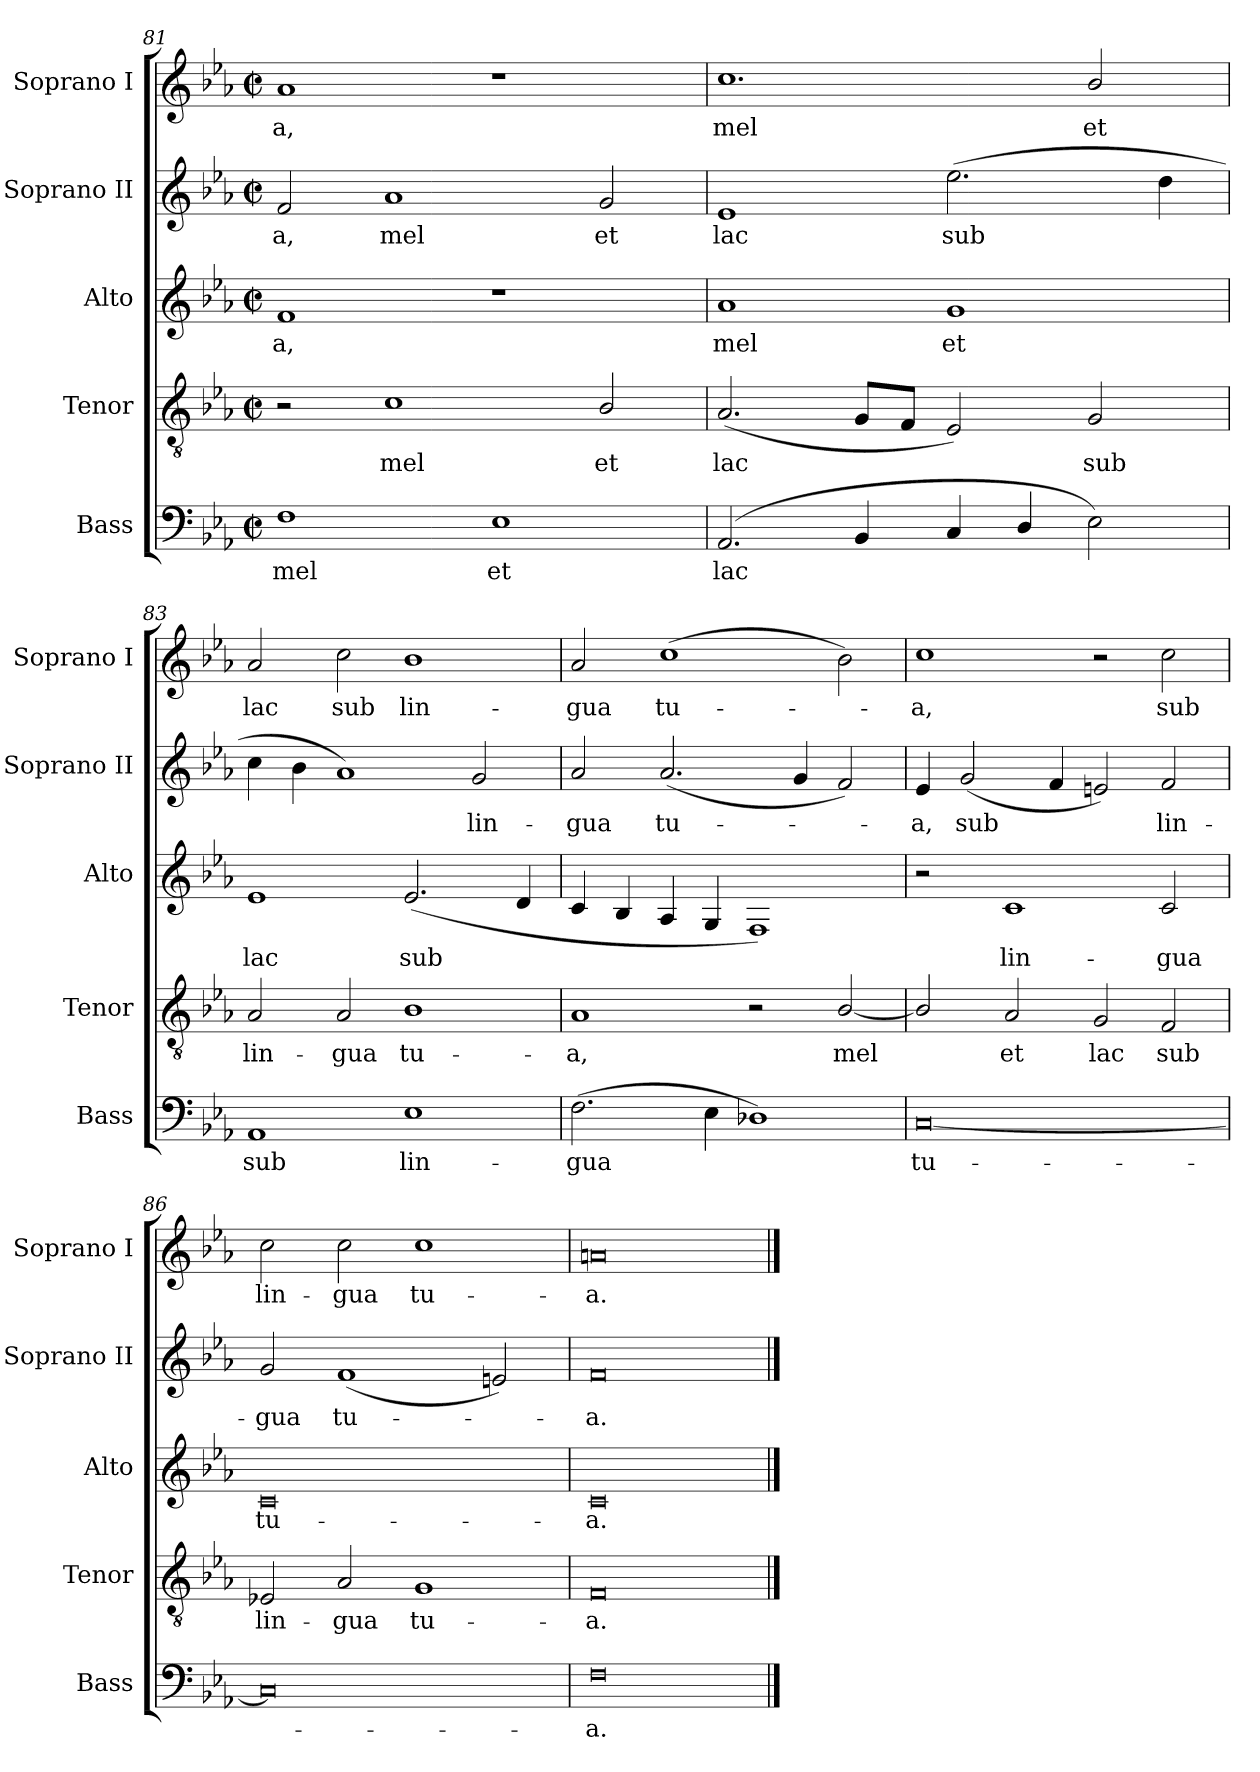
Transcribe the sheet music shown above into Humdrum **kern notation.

**kern	**text	**kern	**text	**kern	**text	**kern	**text	**kern	**text
*part5	*part5	*part4	*part4	*part3	*part3	*part2	*part2	*part1	*part1
*staff5	*staff5	*staff4	*staff4	*staff3	*staff3	*staff2	*staff2	*staff1	*staff1
*I"Bass	*	*I"Tenor	*	*I"Alto	*	*I"Soprano II	*	*I"Soprano I	*
*I'Bass	*	*I'Tenor	*	*I'Alto	*	*I'Soprano II	*	*I'Soprano I	*
!!LO:LB:g=z
*clefF4	*	*clefGv2	*	*clefG2	*	*clefG2	*	*clefG2	*
*k[b-e-a-]	*	*k[b-e-a-]	*	*k[b-e-a-]	*	*k[b-e-a-]	*	*k[b-e-a-]	*
*E-:	*	*E-:	*	*E-:	*	*E-:	*	*E-:	*
*M4/2	*	*M4/2	*	*M4/2	*	*M4/2	*	*M4/2	*
*met(c|)	*	*met(c|)	*	*met(c|)	*	*met(c|)	*	*met(c|)	*
=81	=81	=81	=81	=81	=81	=81	=81	=81	=81
!	!LO:LY:b	!	!	!	!LO:LY:b	!	!LO:LY:b	!	!LO:LY:b
1F	mel	2r	.	1f	-a,	2f	-a,	1a-	-a,
!	!	!	!LO:LY:b	!	!	!	!LO:LY:b	!	!
.	.	1c	mel	.	.	1a-	mel	.	.
!	!LO:LY:b	!	!	!	!	!	!	!	!
1E-	et	.	.	1r	.	.	.	1r	.
!	!	!	!LO:LY:b	!	!	!	!LO:LY:b	!	!
.	.	2B-/	et	.	.	2g	et	.	.
=82	=82	=82	=82	=82	=82	=82	=82	=82	=82
!	!LO:LY:b	!	!LO:LY:b	!	!LO:LY:b	!	!LO:LY:b	!	!LO:LY:b
(<2.AA-	lac	(<2.A-	lac	1a-	mel	1e-	lac	1.cc	mel
4BB-	.	8GL	.	.	.	.	.	.	.
.	.	8FJ	.	.	.	.	.	.	.
!	!	!	!	!	!LO:LY:b	!	!LO:LY:b	!	!
4C	.	2E-)	.	1g	et	(>2.ee-	sub	.	.
4D/	.	.	.	.	.	.	.	.	.
!	!	!	!LO:LY:b	!	!	!	!	!	!LO:LY:b
2E-)	.	2G	sub	.	.	.	.	2b-/	et
.	.	.	.	.	.	4dd	.	.	.
=83	=83	=83	=83	=83	=83	=83	=83	=83	=83
!	!LO:LY:b	!	!LO:LY:b	!	!LO:LY:b	!	!	!	!LO:LY:b
1AA-	sub	2A-	lin-	1e-	lac	4cc	.	2a-	lac
.	.	.	.	.	.	4b-	.	.	.
!	!	!	!LO:LY:b	!	!	!	!	!	!LO:LY:b
.	.	2A-	-gua	.	.	1a-)	.	2cc	sub
!	!LO:LY:b	!	!LO:LY:b	!	!LO:LY:b	!	!	!	!LO:LY:b
1E-	lin-	1B-	tu-	(<2.e-	sub	.	.	1b-	lin-
!	!	!	!	!	!	!	!LO:LY:b	!	!
.	.	.	.	.	.	2g	lin-	.	.
.	.	.	.	4d	.	.	.	.	.
=84	=84	=84	=84	=84	=84	=84	=84	=84	=84
!	!LO:LY:b	!	!LO:LY:b	!	!	!	!LO:LY:b	!	!LO:LY:b
(>2.F	-gua	1A-	-a,	4c	.	2a-	-gua	2a-	-gua
.	.	.	.	4B-	.	.	.	.	.
!	!	!	!	!	!	!	!LO:LY:b	!	!LO:LY:b
.	.	.	.	4A-	.	(<2.a-	tu-	(>1cc	tu-
4E-	.	.	.	4G	.	.	.	.	.
1D-X)	.	2r	.	1F)	.	.	.	.	.
.	.	.	.	.	.	4g	.	.	.
!	!	!	!LO:LY:b	!	!	!	!	!	!
.	.	[2B-/	mel	.	.	2f)	.	2b-)	.
=85	=85	=85	=85	=85	=85	=85	=85	=85	=85
!	!LO:LY:b	!	!	!	!	!	!LO:LY:b	!	!LO:LY:b
[0C	tu-	2B-/]	.	2r	.	4e-	a,	1cc	a,
!	!	!	!	!	!	!	!LO:LY:b	!	!
.	.	.	.	.	.	(<2g	sub	.	.
!	!	!	!LO:LY:b	!	!LO:LY:b	!	!	!	!
.	.	2A-	et	1c	lin-	.	.	.	.
.	.	.	.	.	.	4f	.	.	.
!	!	!	!LO:LY:b	!	!	!	!	!	!
.	.	2G	lac	.	.	2en)	.	2r	.
!	!	!	!LO:LY:b	!	!LO:LY:b	!	!LO:LY:b	!	!LO:LY:b
.	.	2F	sub	2c	-gua	2f	lin-	2cc	sub
=86	=86	=86	=86	=86	=86	=86	=86	=86	=86
!	!	!	!LO:LY:b	!	!LO:LY:b	!	!LO:LY:b	!	!LO:LY:b
0C]	.	2E-X	lin-	0c	tu-	2g	-gua	2cc	lin-
!	!	!	!LO:LY:b	!	!	!	!LO:LY:b	!	!LO:LY:b
.	.	2A-	-gua	.	.	(<1f	tu-	2cc	-gua
!	!	!	!LO:LY:b	!	!	!	!	!	!LO:LY:b
.	.	1G	tu-	.	.	.	.	1cc	tu-
.	.	.	.	.	.	2en)	.	.	.
=87	=87	=87	=87	=87	=87	=87	=87	=87	=87
!	!LO:LY:b	!	!LO:LY:b	!	!LO:LY:b	!	!LO:LY:b	!	!LO:LY:b
0F	a.	0F	-a.	0c	-a.	0f	a.	0an	-a.
==	==	==	==	==	==	==	==	==	==
*-	*-	*-	*-	*-	*-	*-	*-	*-	*-
